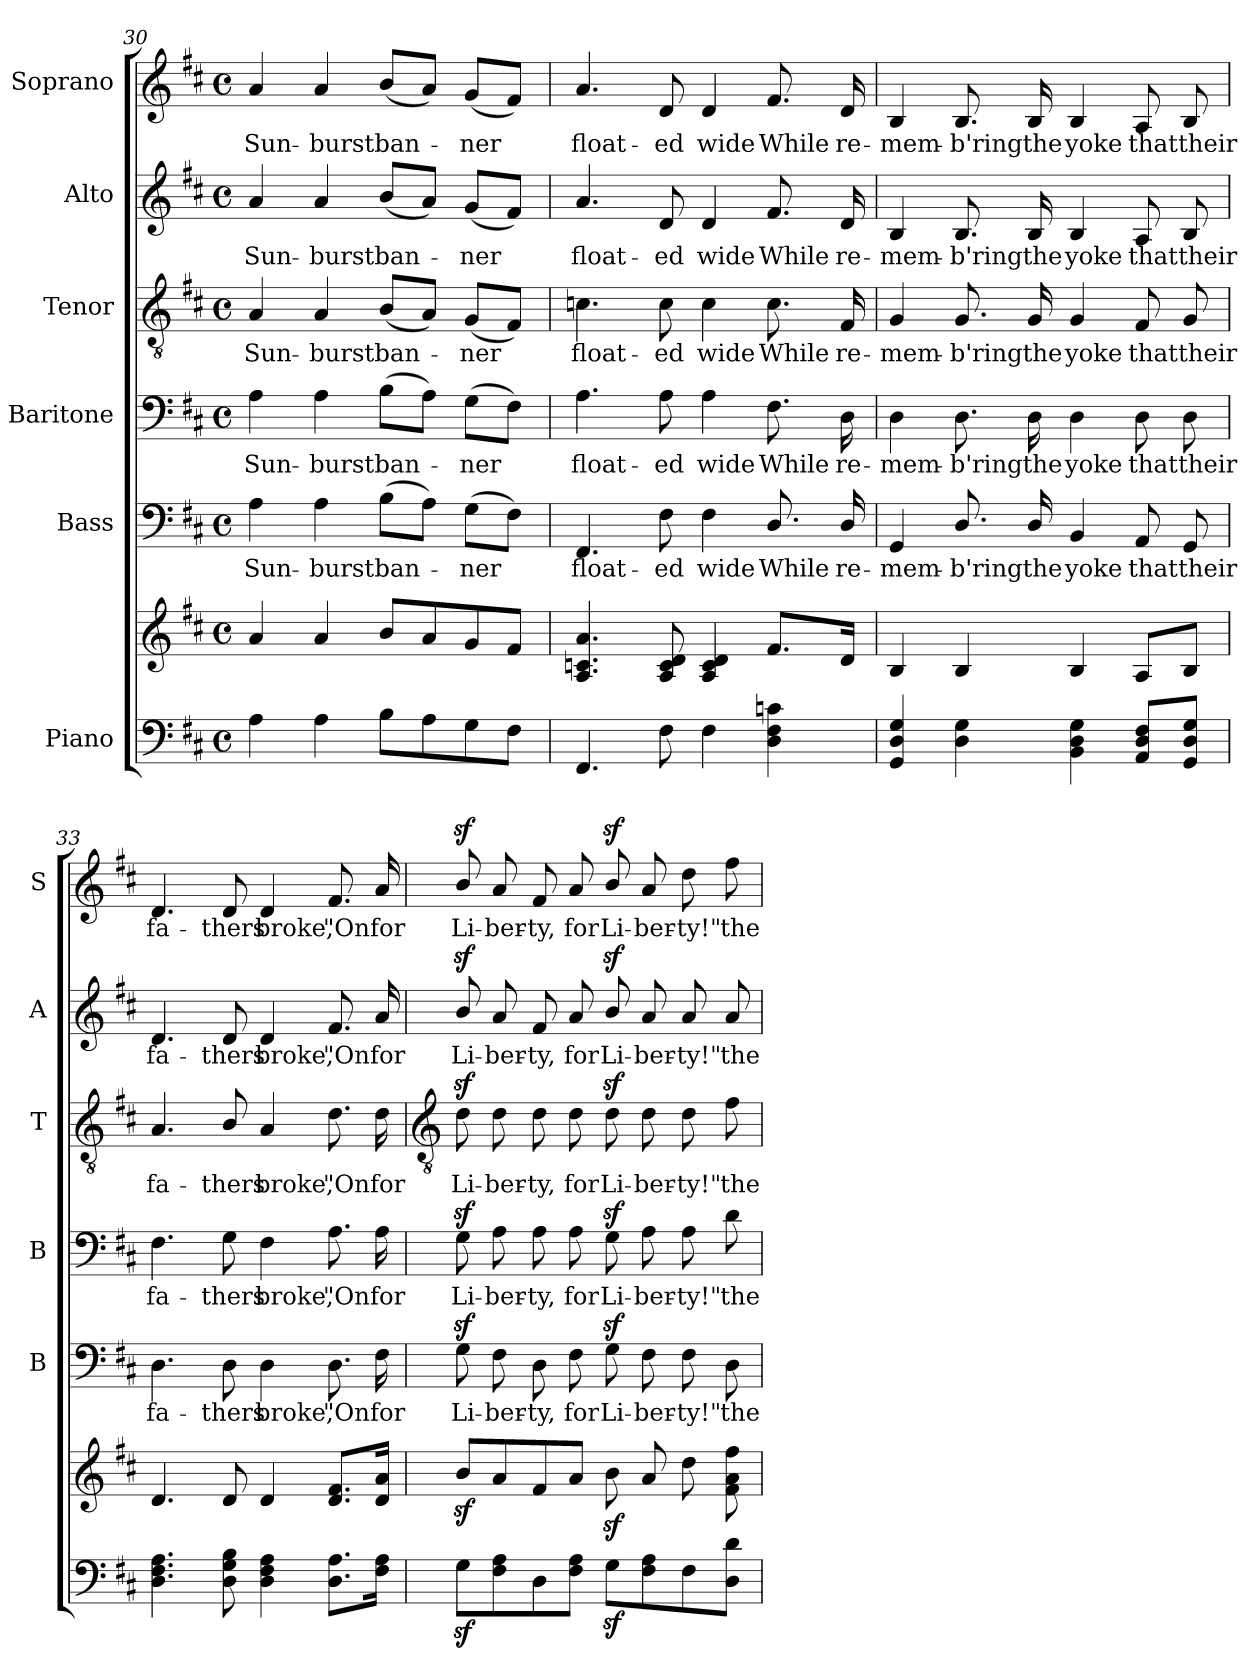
**kern	**kern	**kern	**text	**kern	**text	**kern	**text	**kern	**text	**kern	**text
*part6	*part6	*part5	*part5	*part4	*part4	*part3	*part3	*part2	*part2	*part1	*part1
*staff7	*staff6	*staff5	*staff5	*staff4	*staff4	*staff3	*staff3	*staff2	*staff2	*staff1	*staff1
*I"Piano	*	*I"Bass	*	*I"Baritone	*	*I"Tenor	*	*I"Alto	*	*I"Soprano	*
*	*	*I'B	*	*I'B	*	*I'T	*	*I'A	*	*I'S	*
!!LO:LB:g=z
*clefF4	*clefG2	*clefF4	*	*clefF4	*	*clefGv2	*	*clefG2	*	*clefG2	*
*k[f#c#]	*k[f#c#]	*k[f#c#]	*	*k[f#c#]	*	*k[f#c#]	*	*k[f#c#]	*	*k[f#c#]	*
*D:	*D:	*D:	*	*D:	*	*D:	*	*D:	*	*D:	*
*M4/4	*M4/4	*M4/4	*	*M4/4	*	*M4/4	*	*M4/4	*	*M4/4	*
*met(c)	*met(c)	*met(c)	*	*met(c)	*	*met(c)	*	*met(c)	*	*met(c)	*
=30	=30	=30	=30	=30	=30	=30	=30	=30	=30	=30	=30
!	!	!	!LO:LY:b	!	!LO:LY:b	!	!LO:LY:b	!	!LO:LY:b	!	!LO:LY:b
4A	4a	4A	Sun-	4A	Sun-	4A	Sun-	4a	Sun-	4a	Sun-
!	!	!	!LO:LY:b	!	!LO:LY:b	!	!LO:LY:b	!	!LO:LY:b	!	!LO:LY:b
4A	4a	4A	-burst	4A	-burst	4A	-burst	4a	-burst	4a	-burst
!	!	!	!LO:LY:b	!	!LO:LY:b	!	!LO:LY:b	!	!LO:LY:b	!	!LO:LY:b
8BL	8bL	(>8BL	ban-	(>8BL	ban-	(<8BL	ban-	(<8bL	ban-	(<8bL	ban-
8A	8a	8AJ)	.	8AJ)	.	8AJ)	.	8aJ)	.	8aJ)	.
!	!	!	!LO:LY:b	!	!LO:LY:b	!	!LO:LY:b	!	!LO:LY:b	!	!LO:LY:b
8G	8g	(>8GL	ner	(>8GL	ner	(<8GL	ner	(<8gL	ner	(<8gL	ner
8F#J	8f#J	8F#J)	.	8F#J)	.	8F#J)	.	8f#J)	.	8f#J)	.
=31	=31	=31	=31	=31	=31	=31	=31	=31	=31	=31	=31
!	!	!	!LO:LY:b	!	!LO:LY:b	!	!LO:LY:b	!	!LO:LY:b	!	!LO:LY:b
4.FF#	4.A 4.cn 4.a	4.FF#	float-	4.A	float-	4.cn	float-	4.a	float-	4.a	float-
!	!	!	!LO:LY:b	!	!LO:LY:b	!	!LO:LY:b	!	!LO:LY:b	!	!LO:LY:b
8F#	8A 8c 8d	8F#	-ed	8A	-ed	8c	-ed	8d	-ed	8d	-ed
!	!	!	!LO:LY:b	!	!LO:LY:b	!	!LO:LY:b	!	!LO:LY:b	!	!LO:LY:b
4F#	4A 4c 4d	4F#	wide	4A	wide	4c	wide	4d	wide	4d	wide
!	!	!	!LO:LY:b	!	!LO:LY:b	!	!LO:LY:b	!	!LO:LY:b	!	!LO:LY:b
4D\ 4F#\ 4cn\	8.f#L	8.D/	While	8.F#	While	8.c	While	8.f#	While	8.f#	While
!	!	!	!LO:LY:b	!	!LO:LY:b	!	!LO:LY:b	!	!LO:LY:b	!	!LO:LY:b
.	16dJ	16D/	re-	16D	re-	16F#	re-	16d	re-	16d	re-
=32	=32	=32	=32	=32	=32	=32	=32	=32	=32	=32	=32
!	!	!	!LO:LY:b	!	!LO:LY:b	!	!LO:LY:b	!	!LO:LY:b	!	!LO:LY:b
4GG 4D 4G	4B	4GG	-mem-	4D	-mem-	4G	-mem-	4B	-mem-	4B	-mem-
!	!	!	!LO:LY:b	!	!LO:LY:b	!	!LO:LY:b	!	!LO:LY:b	!	!LO:LY:b
4D\ 4G\	4B	8.D/	-b'ring	8.D	-b'ring	8.G	-b'ring	8.B	-b'ring	8.B	-b'ring
!	!	!	!LO:LY:b	!	!LO:LY:b	!	!LO:LY:b	!	!LO:LY:b	!	!LO:LY:b
.	.	16D/	the	16D	the	16G	the	16B	the	16B	the
!	!	!	!LO:LY:b	!	!LO:LY:b	!	!LO:LY:b	!	!LO:LY:b	!	!LO:LY:b
4BB 4D 4G	4B	4BB	yoke	4D	yoke	4G	yoke	4B	yoke	4B	yoke
!	!	!	!LO:LY:b	!	!LO:LY:b	!	!LO:LY:b	!	!LO:LY:b	!	!LO:LY:b
8AA 8D 8F#L	8AL	8AA	that	8D	that	8F#	that	8A	that	8A	that
!	!	!	!LO:LY:b	!	!LO:LY:b	!	!LO:LY:b	!	!LO:LY:b	!	!LO:LY:b
8GG 8D 8GJ	8BJ	8GG	their	8D	their	8G	their	8B	their	8B	their
=33	=33	=33	=33	=33	=33	=33	=33	=33	=33	=33	=33
!	!	!	!LO:LY:b	!	!LO:LY:b	!	!LO:LY:b	!	!LO:LY:b	!	!LO:LY:b
4.D 4.F# 4.A	4.d	4.D	fa-	4.F#	fa-	4.A	fa-	4.d	fa-	4.d	fa-
!	!	!	!LO:LY:b	!	!LO:LY:b	!	!LO:LY:b	!	!LO:LY:b	!	!LO:LY:b
8D\ 8G\ 8B\	8d	8D\	-thers	8G\	-thers	8B/	-thers	8d	-thers	8d	-thers
!	!	!	!LO:LY:b	!	!LO:LY:b	!	!LO:LY:b	!	!LO:LY:b	!	!LO:LY:b
4D 4F# 4A	4d	4D	broke,	4F#	broke,	4A	broke,	4d	broke,	4d	broke,
!	!	!	!LO:LY:b	!	!LO:LY:b	!	!LO:LY:b	!	!LO:LY:b	!	!LO:LY:b
8.D 8.AL	8.d 8.f#L	8.D	"On	8.A	"On	8.d	"On	8.f#	"On	8.f#	"On
!	!	!	!LO:LY:b	!	!LO:LY:b	!	!LO:LY:b	!	!LO:LY:b	!	!LO:LY:b
16F# 16AJ	16d 16aJ	16F#	for	16A	for	16d	for	16a	for	16a	for
!!LO:LB:g=z
=34	=34	=34	=34	=34	=34	=34	=34	=34	=34	=34	=34
*	*	*	*	*	*	*clefGv2	*	*	*	*	*
!	!	!	!LO:LY:b	!	!LO:LY:b	!	!LO:LY:b	!	!LO:LY:b	!	!LO:LY:b
8Gz>	8bz>L	8Gz>	Li-	8Gz>	Li-	8dz>	Li-	8bz>/	Li-	8bz>/	Li-
!	!	!	!LO:LY:b	!	!LO:LY:b	!	!LO:LY:b	!	!LO:LY:b	!	!LO:LY:b
8F# 8A	8a	8F#	-ber-	8A	-ber-	8d	-ber-	8a	-ber-	8a	-ber-
!	!	!	!LO:LY:b	!	!LO:LY:b	!	!LO:LY:b	!	!LO:LY:b	!	!LO:LY:b
8D	8f#	8D	-ty,	8A	-ty,	8d	-ty,	8f#	-ty,	8f#	-ty,
!	!	!	!LO:LY:b	!	!LO:LY:b	!	!LO:LY:b	!	!LO:LY:b	!	!LO:LY:b
8F# 8AJ	8aJ	8F#	for	8A	for	8d	for	8a	for	8a	for
!	!	!	!LO:LY:b	!	!LO:LY:b	!	!LO:LY:b	!	!LO:LY:b	!	!LO:LY:b
8Gz>L	8bz>L	8Gz>	Li-	8Gz>	Li-	8dz>	Li-	8bz>/	Li-	8bz>/	Li-
!	!	!	!LO:LY:b	!	!LO:LY:b	!	!LO:LY:b	!	!LO:LY:b	!	!LO:LY:b
8F# 8A	8a	8F#	-ber-	8A	-ber-	8d	-ber-	8a	-ber-	8a	-ber-
!	!	!	!LO:LY:b	!	!LO:LY:b	!	!LO:LY:b	!	!LO:LY:b	!	!LO:LY:b
8F#	8dd	8F#	-ty!"	8A	-ty!"	8d	-ty!"	8a	-ty!"	8dd	-ty!"
!	!	!	!LO:LY:b	!	!LO:LY:b	!	!LO:LY:b	!	!LO:LY:b	!	!LO:LY:b
8D 8dJ	8f# 8a 8ff#	8D	the	8d	the	8f#	the	8a	the	8ff#	the
=	=	=	=	=	=	=	=	=	=	=	=
*-	*-	*-	*-	*-	*-	*-	*-	*-	*-	*-	*-
